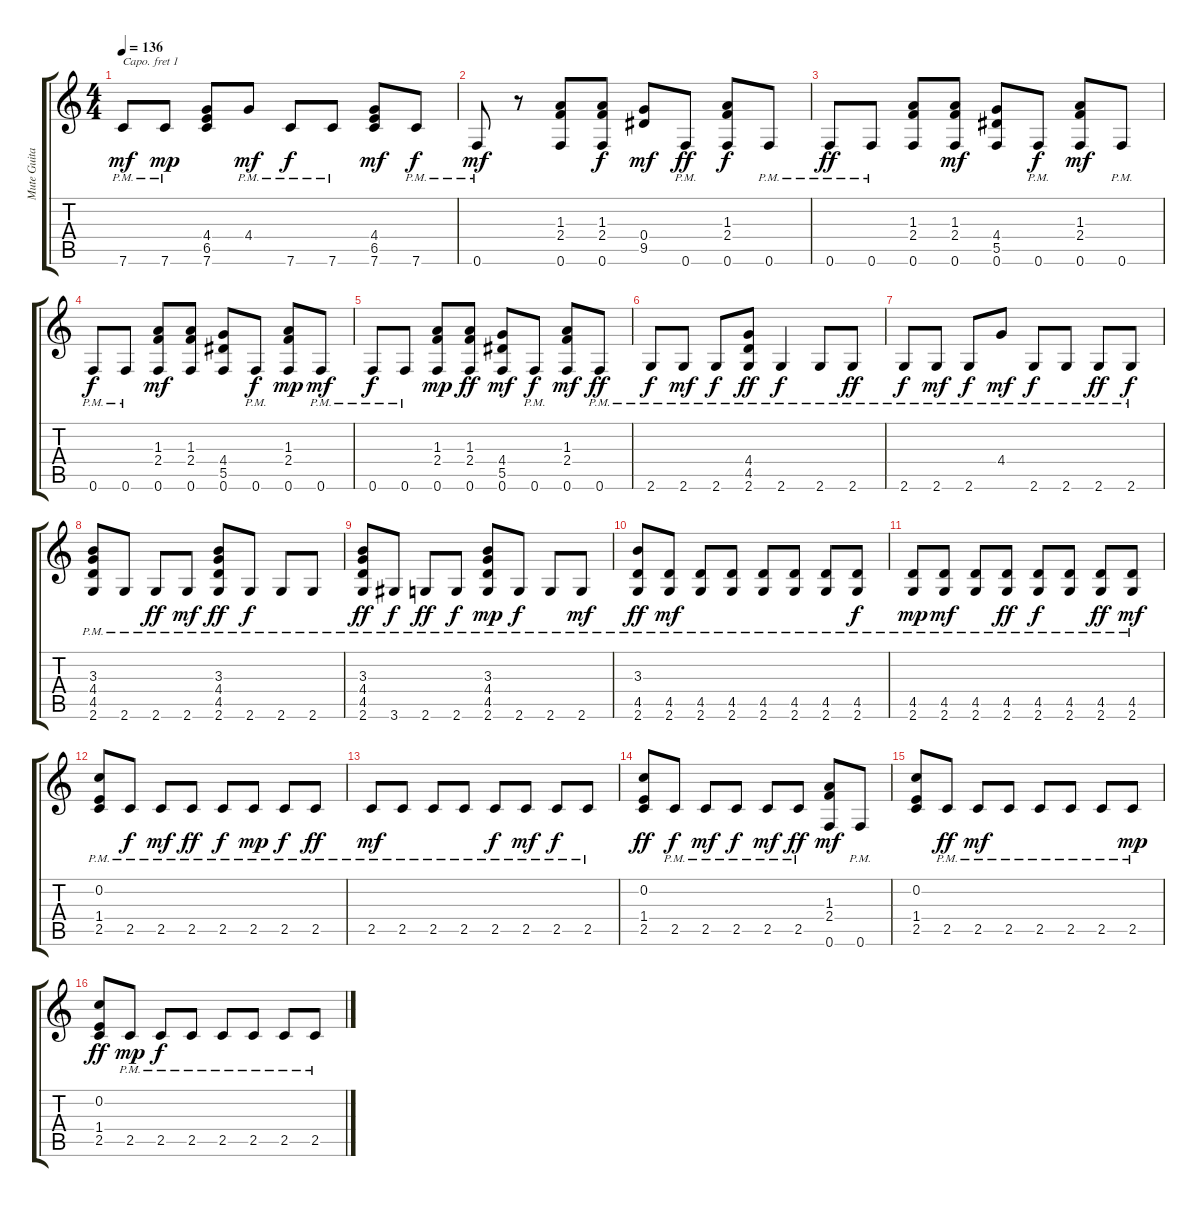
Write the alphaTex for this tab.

\track ("Mute Guitar" "Mute Guita") {instrument overdrivenguitar}
\staff {score tabs}
\capo 1
\tuning (E4 B3 G3 D3 A2 E2) {hide}
\ts (4 4)
\tempo 136
\clef g2
\ks c
7.6{pm}.8{dy mf} 7.6{pm}.8{dy mp} (4.4 6.5 7.6).8 4.4{pm}.8{dy mf} 7.6{pm}.8{dy f} 7.6{pm}.8 (4.4 6.5 7.6).8{dy mf} 7.6{pm}.8{dy f} |
0.6{pm}.8{dy mf} r.8 (1.3 2.4 0.6).8 (1.3 2.4 0.6).8{dy f} (0.4 9.5).8{dy mf} 0.6{pm}.8{dy ff} (1.3 2.4 0.6).8{dy f} 0.6{pm}.8 |
0.6{pm}.8{dy ff} 0.6{pm}.8 (1.3 2.4 0.6).8 (1.3 2.4 0.6).8{dy mf} (4.4 5.5 0.6).8 0.6{pm}.8{dy f} (1.3 2.4 0.6).8{dy mf} 0.6{pm}.8 |
0.6{pm}.8{dy f} 0.6{pm}.8 (1.3 2.4 0.6).8{dy mf} (1.3 2.4 0.6).8 (4.4 5.5 0.6).8 0.6{pm}.8{dy f} (1.3 2.4 0.6).8{dy mp} 0.6{pm}.8{dy mf} |
0.6{pm}.8{dy f} 0.6{pm}.8 (1.3 2.4 0.6).8{dy mp} (1.3 2.4 0.6).8{dy ff} (4.4 5.5 0.6).8{dy mf} 0.6{pm}.8{dy f} (1.3 2.4 0.6).8{dy mf} 0.6{pm}.8{dy ff} |
2.6{pm}.8{dy f} 2.6{pm}.8{dy mf} 2.6{pm}.8{dy f} (4.4{pm} 4.5{pm} 2.6{pm}).8{dy ff} 2.6{pm}.4{dy f} 2.6{pm}.8 2.6{pm}.8{dy ff} |
2.6{pm}.8{dy f} 2.6{pm}.8{dy mf} 2.6{pm}.8{dy f} 4.4{pm}.8{dy mf} 2.6{pm}.8{dy f} 2.6{pm}.8 2.6{pm}.8{dy ff} 2.6{pm}.8{dy f} |
(3.3{pm} 4.4{pm} 4.5{pm} 2.6{pm}).8 2.6{pm}.8 2.6{pm}.8{dy ff} 2.6{pm}.8{dy mf} (3.3{pm} 4.4{pm} 4.5{pm} 2.6{pm}).8{dy ff} 2.6{pm}.8{dy f} 2.6{pm}.8 2.6{pm}.8 |
(3.3{pm} 4.4{pm} 4.5{pm} 2.6{pm}).8{dy ff} 3.6{pm}.8{dy f} 2.6{pm}.8{dy ff} 2.6{pm}.8{dy f} (3.3{pm} 4.4{pm} 4.5{pm} 2.6{pm}).8{dy mp} 2.6{pm}.8{dy f} 2.6{pm}.8 2.6{pm}.8{dy mf} |
(3.3{pm} 4.5{pm} 2.6{pm}).8{dy ff} (4.5{pm} 2.6{pm}).8{dy mf} (4.5{pm} 2.6{pm}).8 (4.5{pm} 2.6{pm}).8 (4.5{pm} 2.6{pm}).8 (4.5{pm} 2.6{pm}).8 (4.5{pm} 2.6{pm}).8 (4.5{pm} 2.6{pm}).8{dy f} |
(4.5{pm} 2.6{pm}).8{dy mp} (4.5{pm} 2.6{pm}).8{dy mf} (4.5{pm} 2.6{pm}).8 (4.5{pm} 2.6{pm}).8{dy ff} (4.5{pm} 2.6{pm}).8{dy f} (4.5{pm} 2.6{pm}).8 (4.5{pm} 2.6{pm}).8{dy ff} (4.5{pm} 2.6{pm}).8{dy mf} |
(0.2{pm} 1.4{pm} 2.5{pm}).8 2.5{pm}.8{dy f} 2.5{pm}.8{dy mf} 2.5{pm}.8{dy ff} 2.5{pm}.8{dy f} 2.5{pm}.8{dy mp} 2.5{pm}.8{dy f} 2.5{pm}.8{dy ff} |
2.5{pm}.8{dy mf} 2.5{pm}.8 2.5{pm}.8 2.5{pm}.8 2.5{pm}.8{dy f} 2.5{pm}.8{dy mf} 2.5{pm}.8{dy f} 2.5{pm}.8 |
(0.2 1.4 2.5).8{dy ff} 2.5{pm}.8{dy f} 2.5{pm}.8{dy mf} 2.5{pm}.8{dy f} 2.5{pm}.8{dy mf} 2.5{pm}.8{dy ff} (1.3 2.4 0.6).8{dy mf} 0.6{pm}.8 |
(0.2 1.4 2.5).8 2.5{pm}.8{dy ff} 2.5{pm}.8{dy mf} 2.5{pm}.8 2.5{pm}.8 2.5{pm}.8 2.5{pm}.8 2.5{pm}.8{dy mp} |
(0.2 1.4 2.5).8{dy ff} 2.5{pm}.8{dy mp} 2.5{pm}.8{dy f} 2.5{pm}.8 2.5{pm}.8 2.5{pm}.8 2.5{pm}.8 2.5{pm}.8
